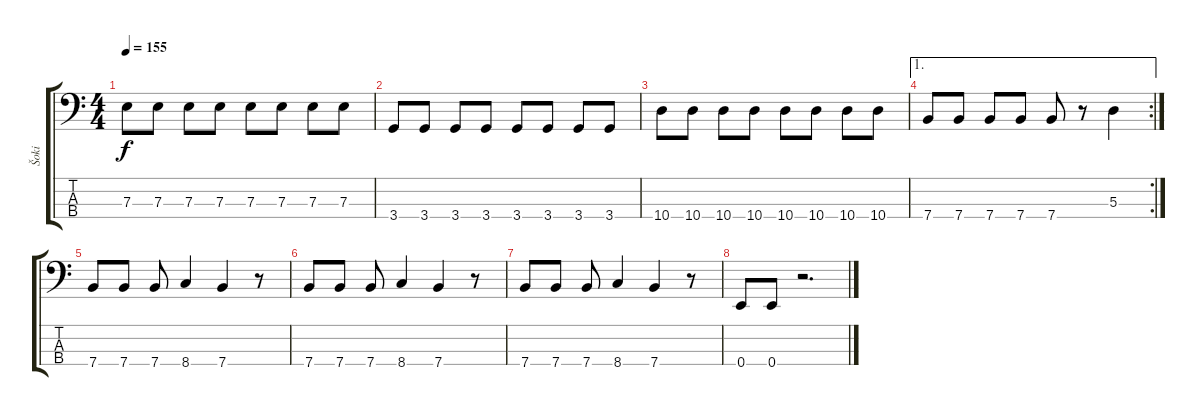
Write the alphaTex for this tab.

\track ("Šoki" "Šoki") {instrument electricbassfinger}
\staff {score tabs}
\tuning (G2 D2 A1 E1) {hide}
\ts (4 4)
\tempo 155
\clef f4
\ks c
7.3.8{dy f} 7.3.8 7.3.8 7.3.8 7.3.8 7.3.8 7.3.8 7.3.8 |
3.4.8 3.4.8 3.4.8 3.4.8 3.4.8 3.4.8 3.4.8 3.4.8 |
10.4.8 10.4.8 10.4.8 10.4.8 10.4.8 10.4.8 10.4.8 10.4.8 |
\ae 1
\rc 2
7.4.8 7.4.8 7.4.8 7.4.8 7.4.8 r.8 5.3.4 |
7.4.8 7.4.8 7.4.8 8.4.4 7.4.4 r.8 |
7.4.8 7.4.8 7.4.8 8.4.4 7.4.4 r.8 |
7.4.8 7.4.8 7.4.8 8.4.4 7.4.4 r.8 |
0.4.8 0.4.8 r.2{d}
